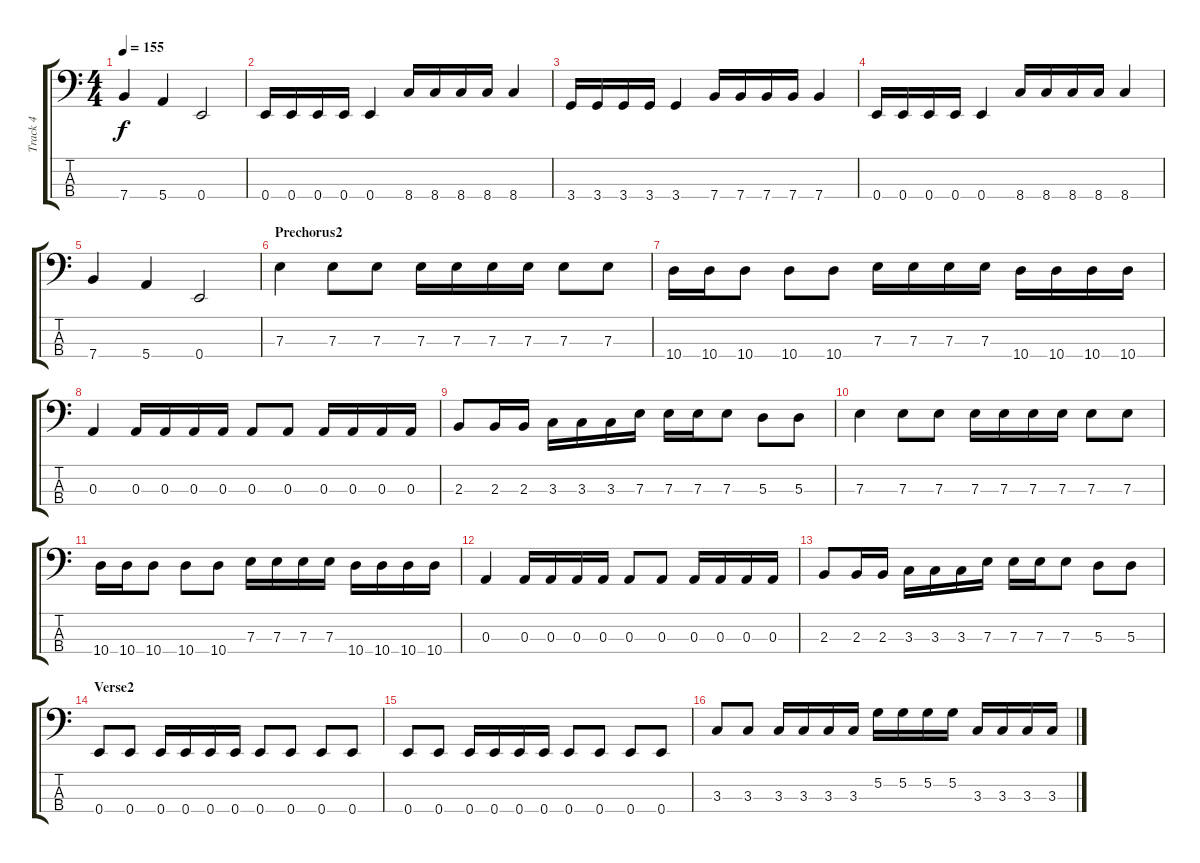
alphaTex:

\track ("Track 4" "Track 4") {instrument electricbassfinger}
\staff {score tabs}
\tuning (G2 D2 A1 E1) {hide}
\ts (4 4)
\tempo 155
\clef f4
\ks c
7.4.4{dy f} 5.4.4 0.4.2 |
0.4.16 0.4.16 0.4.16 0.4.16 0.4.4 8.4.16 8.4.16 8.4.16 8.4.16 8.4.4 |
3.4.16 3.4.16 3.4.16 3.4.16 3.4.4 7.4.16 7.4.16 7.4.16 7.4.16 7.4.4 |
0.4.16 0.4.16 0.4.16 0.4.16 0.4.4 8.4.16 8.4.16 8.4.16 8.4.16 8.4.4 |
7.4.4 5.4.4 0.4.2 |
\section ("" "Prechorus2")
7.3.4 7.3.8 7.3.8 7.3.16 7.3.16 7.3.16 7.3.16 7.3.8 7.3.8 |
10.4.16 10.4.16 10.4.8 10.4.8 10.4.8 7.3.16 7.3.16 7.3.16 7.3.16 10.4.16 10.4.16 10.4.16 10.4.16 |
0.3.4 0.3.16 0.3.16 0.3.16 0.3.16 0.3.8 0.3.8 0.3.16 0.3.16 0.3.16 0.3.16 |
2.3.8 2.3.16 2.3.16 3.3.16 3.3.16 3.3.16 7.3.16 7.3.16 7.3.16 7.3.8 5.3.8 5.3.8 |
7.3.4 7.3.8 7.3.8 7.3.16 7.3.16 7.3.16 7.3.16 7.3.8 7.3.8 |
10.4.16 10.4.16 10.4.8 10.4.8 10.4.8 7.3.16 7.3.16 7.3.16 7.3.16 10.4.16 10.4.16 10.4.16 10.4.16 |
0.3.4 0.3.16 0.3.16 0.3.16 0.3.16 0.3.8 0.3.8 0.3.16 0.3.16 0.3.16 0.3.16 |
2.3.8 2.3.16 2.3.16 3.3.16 3.3.16 3.3.16 7.3.16 7.3.16 7.3.16 7.3.8 5.3.8 5.3.8 |
\section ("" "Verse2")
0.4.8 0.4.8 0.4.16 0.4.16 0.4.16 0.4.16 0.4.8 0.4.8 0.4.8 0.4.8 |
0.4.8 0.4.8 0.4.16 0.4.16 0.4.16 0.4.16 0.4.8 0.4.8 0.4.8 0.4.8 |
3.3.8 3.3.8 3.3.16 3.3.16 3.3.16 3.3.16 5.2.16 5.2.16 5.2.16 5.2.16 3.3.16 3.3.16 3.3.16 3.3.16
